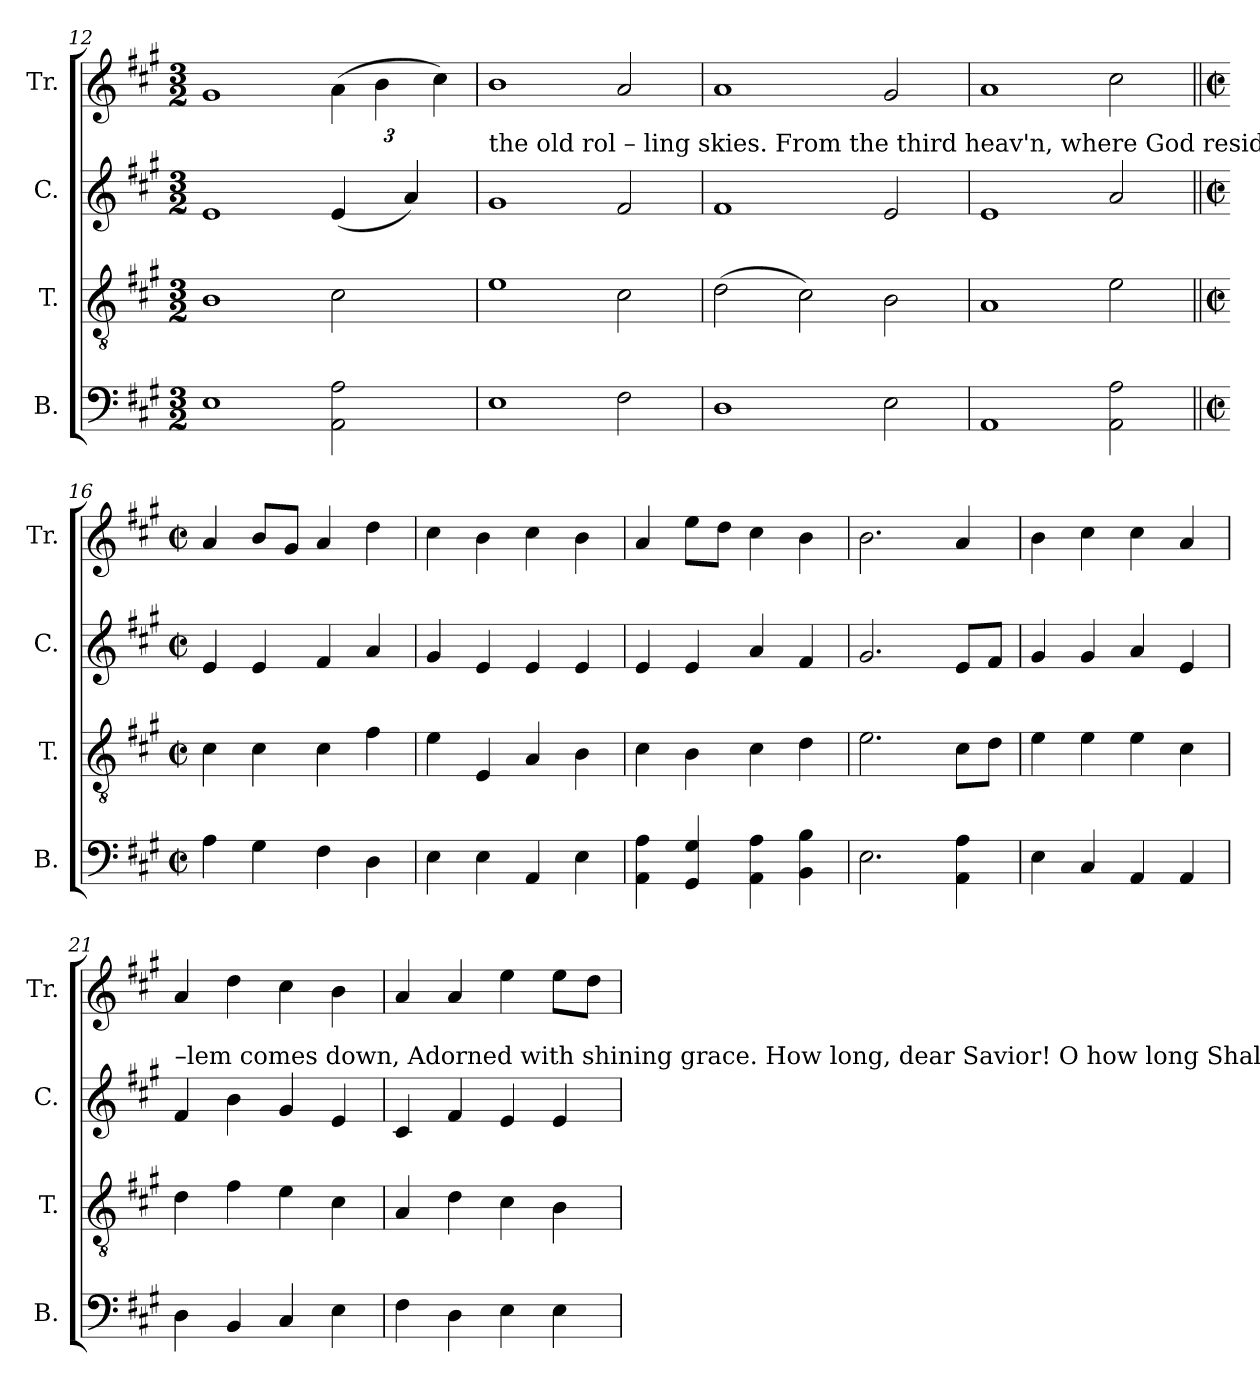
**kern	**kern	**kern	**kern
*part4	*part3	*part2	*part1
*staff4	*staff3	*staff2	*staff1
*I"B.	*I"T.	*I"C.	*I"Tr.
*I'B.	*I'T.	*I'C.	*I'Tr.
*clefF4	*clefGv2	*clefG2	*clefG2
*k[f#c#g#]	*k[f#c#g#]	*k[f#c#g#]	*k[f#c#g#]
*M3/2	*M3/2	*M3/2	*M3/2
=12	=12	=12	=12
1E	1B	1e	1g#
*	*	*	*Xbrackettup
2AA\ 2A\	2c#\	(4e/	(6a\
.	.	.	6b\
.	.	4a/)	.
.	.	.	6cc#\)
=13	=13	=13	=13
!	!	!LO:TX:a:t=the    old      rol    –    ling    skies.  From  the third heav'n, where God resides, That ho–ly,  hap – py  place,   The      new  Je –ru –sa–	!
1E	1e	1g#	1b
2F#\	2c#\	2f#/	2a/
=14	=14	=14	=14
1D	(2d\	1f#	1a
.	2c#\)	.	.
2E\	2B\	2e/	2g#/
=15	=15	=15	=15
1AA	1A	1e	1a
2AA\ 2A\	2e\	2a/	2cc#\
=16||	=16||	=16||	=16||
*M2/2	*M2/2	*M2/2	*M2/2
*met(c|)	*met(c|)	*met(c|)	*met(c|)
*	*	*	*MM100
4A\	4c#\	4e/	4a/
4G#\	4c#\	4e/	8b/L
.	.	.	8g#/J
4F#\	4c#\	4f#/	4a/
4D\	4f#\	4a/	4dd\
=17	=17	=17	=17
4E\	4e\	4g#/	4cc#\
4E\	4E/	4e/	4b\
4AA/	4A/	4e/	4cc#\
4E\	4B\	4e/	4b\
=18	=18	=18	=18
4AA\ 4A\	4c#\	4e/	4a/
4GG#/ 4G#/	4B\	4e/	8ee\L
.	.	.	8dd\J
4AA\ 4A\	4c#\	4a/	4cc#\
4BB\ 4B\	4d\	4f#/	4b\
=19	=19	=19	=19
2.E\	2.e\	2.g#/	2.b\
4AA\ 4A\	8c#\L	8e/L	4a/
.	8d\J	8f#/J	.
=20	=20	=20	=20
4E\	4e\	4g#/	4b\
4C#/	4e\	4g#/	4cc#\
4AA/	4e\	4a/	4cc#\
4AA/	4c#\	4e/	4a/
=21	=21	=21	=21
!	!	!LO:TX:a:t=–lem comes down,  Adorned with shining grace.                   How   long,  dear  Savior!   O   how  long   Shall     this  bright  hour  de –	!
4D\	4d\	4f#/	4a/
4BB/	4f#\	4b\	4dd\
4C#/	4e\	4g#/	4cc#\
4E\	4c#\	4e/	4b\
=22	=22	=22	=22
4F#\	4A/	4c#/	4a/
4D\	4d\	4f#/	4a/
4E\	4c#\	4e/	4ee\
4E\	4B\	4e/	8ee\L
.	.	.	8dd\J
=	=	=	=
*-	*-	*-	*-
